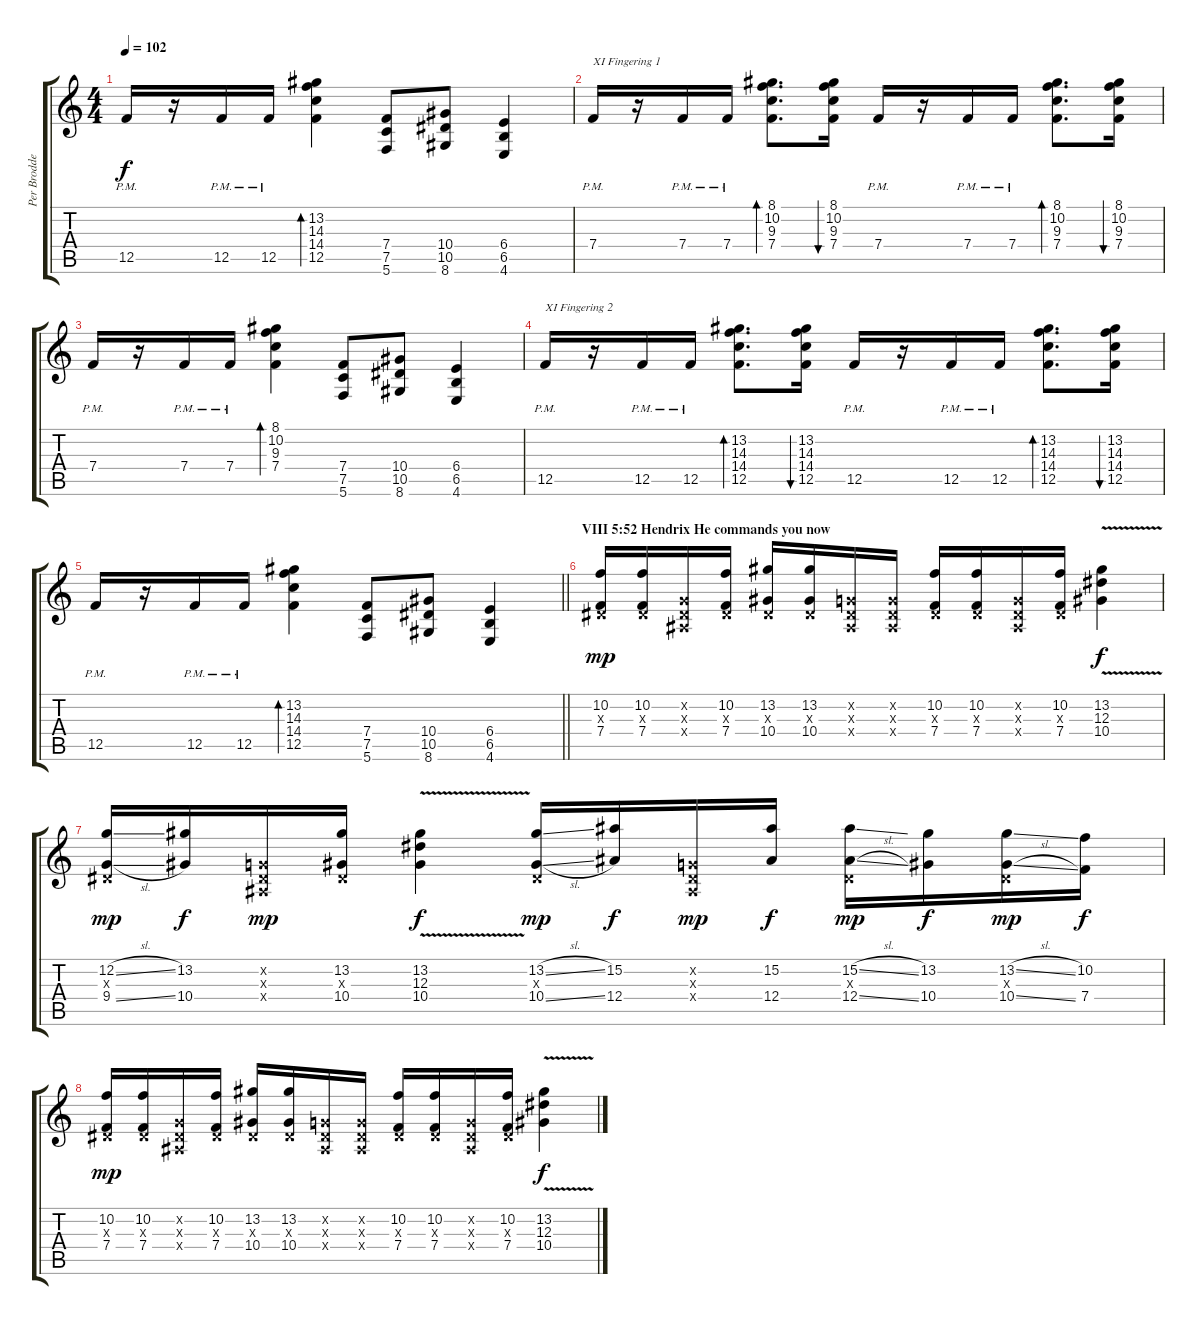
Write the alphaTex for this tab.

\track ("Per Broddesson (Guitar) C-Tuning" "Per Brodde") {instrument acousticguitarsteel}
\staff {score tabs}
\tuning (C4 G3 Eb3 Bb2 F2 C2) {hide}
\ts (4 4)
\tempo 102
\clef g2
\ks c
12.5{pm}.16{dy f} r.16 12.5{pm}.16 12.5{pm}.16 (13.2 14.3 14.4 12.5).4{bd 60} (7.4 7.5 5.6).8 (10.4 10.5 8.6).8 (6.4 6.5 4.6).4 |
7.4{pm}.16{txt "XI Fingering 1"} r.16 7.4{pm}.16 7.4{pm}.16 (8.1 10.2 9.3 7.4).8{d bd 60} (8.1 10.2 9.3 7.4).16{bu 60} 7.4{pm}.16 r.16 7.4{pm}.16 7.4{pm}.16 (8.1 10.2 9.3 7.4).8{d bd 60} (8.1 10.2 9.3 7.4).16{bu 60} |
7.4{pm}.16 r.16 7.4{pm}.16 7.4{pm}.16 (8.1 10.2 9.3 7.4).4{bd 60} (7.4 7.5 5.6).8 (10.4 10.5 8.6).8 (6.4 6.5 4.6).4 |
12.5{pm}.16{txt "XI Fingering 2"} r.16 12.5{pm}.16 12.5{pm}.16 (13.2 14.3 14.4 12.5).8{d bd 60} (13.2 14.3 14.4 12.5).16{bu 60} 12.5{pm}.16 r.16 12.5{pm}.16 12.5{pm}.16 (13.2 14.3 14.4 12.5).8{d bd 60} (13.2 14.3 14.4 12.5).16{bu 60} |
\barLineRight lightlight
12.5{pm}.16 r.16 12.5{pm}.16 12.5{pm}.16 (13.2 14.3 14.4 12.5).4{bd 60} (7.4 7.5 5.6).8 (10.4 10.5 8.6).8 (6.4 6.5 4.6).4 |
\section ("" "VIII 5:52 Hendrix He commands you now")
(10.2 0.3{x} 7.4).16{dy mp} (10.2 0.3{x} 7.4).16 (0.2{x} 0.3{x} 0.4{x}).16 (10.2 0.3{x} 7.4).16 (13.2 0.3{x} 10.4).16 (13.2 0.3{x} 10.4).16 (0.2{x} 0.3{x} 0.4{x}).16 (0.2{x} 0.3{x} 0.4{x}).16 (10.2 0.3{x} 7.4).16 (10.2 0.3{x} 7.4).16 (0.2{x} 0.3{x} 0.4{x}).16 (10.2 0.3{x} 7.4).16 (13.2{v} 12.3{v} 10.4{v}).4{dy f} |
(12.2{sl} 0.3{x} 9.4{sl}).16{dy mp} (13.2 10.4).16{dy f} (0.2{x} 0.3{x} 0.4{x}).16{dy mp} (13.2 0.3{x} 10.4).16 (13.2{v} 12.3{v} 10.4{v}).4{dy f} (13.2{sl} 0.3{x} 10.4{sl}).16{dy mp} (15.2 12.4).16{dy f} (0.2{x} 0.3{x} 0.4{x}).16{dy mp} (15.2 12.4).16{dy f} (15.2{sl} 0.3{x} 12.4{sl}).16{dy mp} (13.2 10.4).16{dy f} (13.2{sl} 0.3{x} 10.4{sl}).16{dy mp} (10.2 7.4).16{dy f} |
(10.2 0.3{x} 7.4).16{dy mp} (10.2 0.3{x} 7.4).16 (0.2{x} 0.3{x} 0.4{x}).16 (10.2 0.3{x} 7.4).16 (13.2 0.3{x} 10.4).16 (13.2 0.3{x} 10.4).16 (0.2{x} 0.3{x} 0.4{x}).16 (0.2{x} 0.3{x} 0.4{x}).16 (10.2 0.3{x} 7.4).16 (10.2 0.3{x} 7.4).16 (0.2{x} 0.3{x} 0.4{x}).16 (10.2 0.3{x} 7.4).16 (13.2{v} 12.3{v} 10.4{v}).4{dy f}
